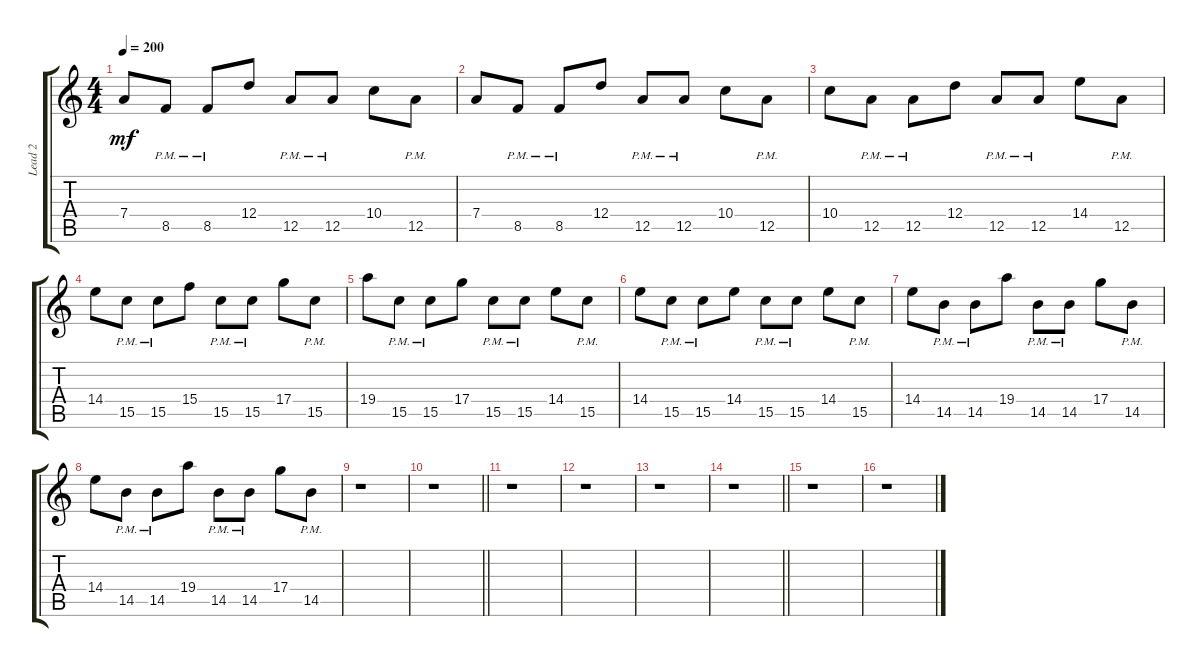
\track ("Lead 2" "Lead 2") {instrument distortionguitar}
\staff {score tabs}
\tuning (E4 B3 G3 D3 A2 E2) {hide}
\ts (4 4)
\tempo 200
\clef g2
\ks c
7.4.8{dy mf} 8.5{pm}.8 8.5{pm}.8 12.4.8 12.5{pm}.8 12.5{pm}.8 10.4.8 12.5{pm}.8 |
7.4.8 8.5{pm}.8 8.5{pm}.8 12.4.8 12.5{pm}.8 12.5{pm}.8 10.4.8 12.5{pm}.8 |
10.4.8 12.5{pm}.8 12.5{pm}.8 12.4.8 12.5{pm}.8 12.5{pm}.8 14.4.8 12.5{pm}.8 |
14.4.8 15.5{pm}.8 15.5{pm}.8 15.4.8 15.5{pm}.8 15.5{pm}.8 17.4.8 15.5{pm}.8 |
19.4.8 15.5{pm}.8 15.5{pm}.8 17.4.8 15.5{pm}.8 15.5{pm}.8 14.4.8 15.5{pm}.8 |
14.4.8 15.5{pm}.8 15.5{pm}.8 14.4.8 15.5{pm}.8 15.5{pm}.8 14.4.8 15.5{pm}.8 |
14.4.8 14.5{pm}.8 14.5{pm}.8 19.4.8 14.5{pm}.8 14.5{pm}.8 17.4.8 14.5{pm}.8 |
14.4.8 14.5{pm}.8 14.5{pm}.8 19.4.8 14.5{pm}.8 14.5{pm}.8 17.4.8 14.5{pm}.8 |
r.1 |
\barLineRight lightlight
r.1 |
\section ("" "")
r.1 |
r.1 |
r.1 |
\barLineRight lightlight
r.1 |
\section ("" "")
r.1 |
r.1
